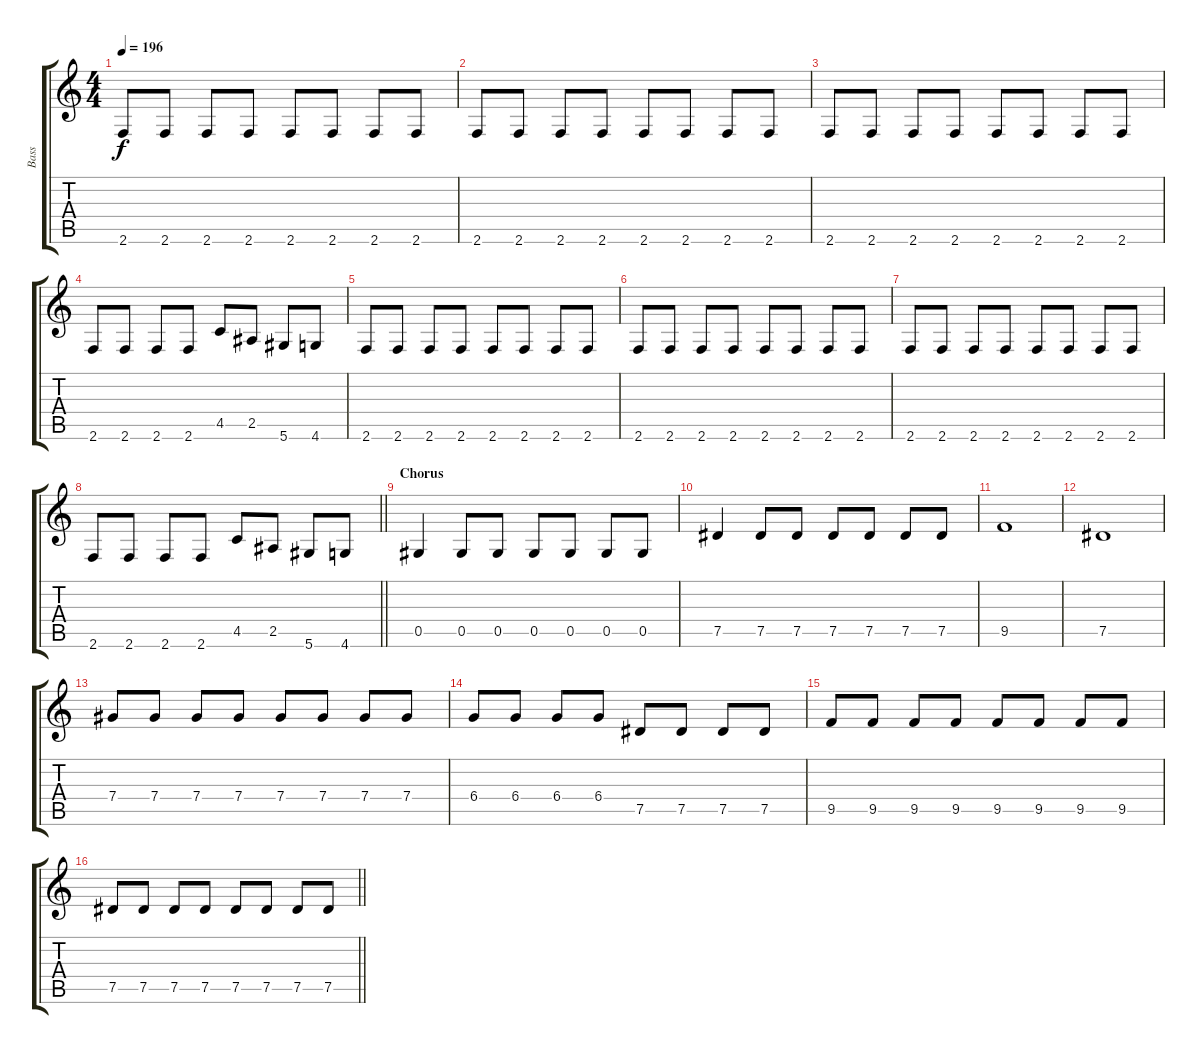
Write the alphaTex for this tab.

\track ("Bass" "Bass") {instrument electricbasspick}
\staff {score tabs}
\tuning (Eb4 Bb3 Gb3 Db3 Ab2 Eb2) {hide}
\ts (4 4)
\tempo 196
\clef g2
\ks c
2.6.8{dy f} 2.6.8 2.6.8 2.6.8 2.6.8 2.6.8 2.6.8 2.6.8 |
2.6.8 2.6.8 2.6.8 2.6.8 2.6.8 2.6.8 2.6.8 2.6.8 |
2.6.8 2.6.8 2.6.8 2.6.8 2.6.8 2.6.8 2.6.8 2.6.8 |
2.6.8 2.6.8 2.6.8 2.6.8 4.5.8 2.5.8 5.6.8 4.6.8 |
2.6.8 2.6.8 2.6.8 2.6.8 2.6.8 2.6.8 2.6.8 2.6.8 |
2.6.8 2.6.8 2.6.8 2.6.8 2.6.8 2.6.8 2.6.8 2.6.8 |
2.6.8 2.6.8 2.6.8 2.6.8 2.6.8 2.6.8 2.6.8 2.6.8 |
\barLineRight lightlight
2.6.8 2.6.8 2.6.8 2.6.8 4.5.8 2.5.8 5.6.8 4.6.8 |
\section ("" "Chorus")
0.5.4 0.5.8 0.5.8 0.5.8 0.5.8 0.5.8 0.5.8 |
7.5.4 7.5.8 7.5.8 7.5.8 7.5.8 7.5.8 7.5.8 |
9.5.1 |
7.5.1 |
7.4.8 7.4.8 7.4.8 7.4.8 7.4.8 7.4.8 7.4.8 7.4.8 |
6.4.8 6.4.8 6.4.8 6.4.8 7.5.8 7.5.8 7.5.8 7.5.8 |
9.5.8 9.5.8 9.5.8 9.5.8 9.5.8 9.5.8 9.5.8 9.5.8 |
\barLineRight lightlight
7.5.8 7.5.8 7.5.8 7.5.8 7.5.8 7.5.8 7.5.8 7.5.8
